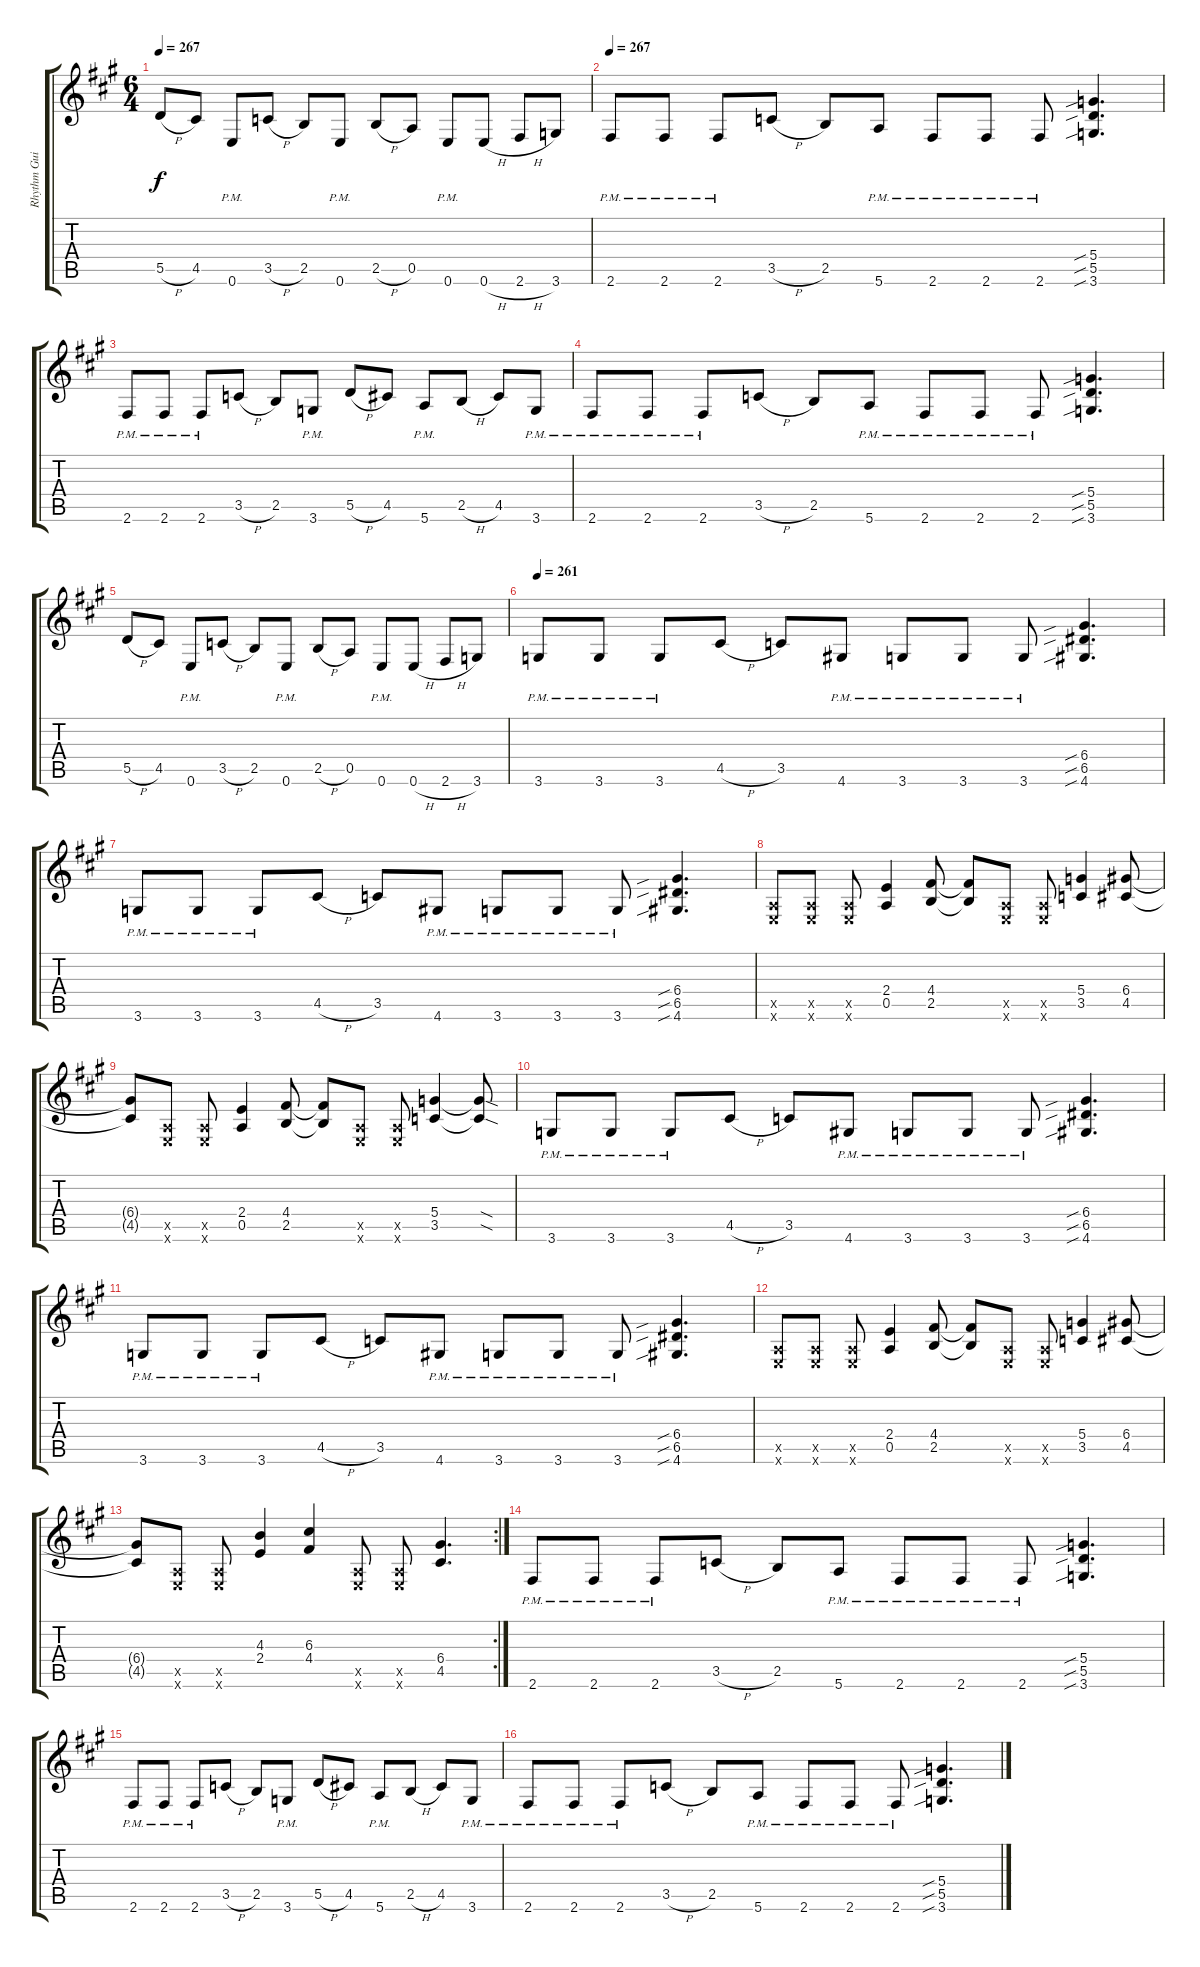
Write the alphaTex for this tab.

\track ("Rhythm Guitar - L" "Rhythm Gui") {instrument distortionguitar}
\staff {score tabs}
\tuning (E4 B3 G3 D3 A2 E2) {hide}
\ts (6 4)
\tempo 267
\clef g2
\ks a
5.5{h}.8{dy f} 4.5.8 0.6{pm}.8 3.5{h}.8 2.5.8 0.6{pm}.8 2.5{h}.8 0.5.8 0.6{pm}.8 0.6{h}.8 2.6{h}.8 3.6.8 |
\tempo 267
2.6{pm}.8 2.6{pm}.8 2.6{pm}.8 3.5{h}.8 2.5.8 5.6{pm}.8 2.6{pm}.8 2.6{pm}.8 2.6{pm}.8 (5.4{sib} 5.5{sib} 3.6{sib}).4{d} |
2.6{pm}.8 2.6{pm}.8 2.6{pm}.8 3.5{h}.8 2.5.8 3.6{pm}.8 5.5{h}.8 4.5.8 5.6{pm}.8 2.5{h}.8 4.5.8 3.6{pm}.8 |
2.6{pm}.8 2.6{pm}.8 2.6{pm}.8 3.5{h}.8 2.5.8 5.6{pm}.8 2.6{pm}.8 2.6{pm}.8 2.6{pm}.8 (5.4{sib} 5.5{sib} 3.6{sib}).4{d} |
5.5{h}.8 4.5.8 0.6{pm}.8 3.5{h}.8 2.5.8 0.6{pm}.8 2.5{h}.8 0.5.8 0.6{pm}.8 0.6{h}.8 2.6{h}.8 3.6.8 |
\tempo 261
3.6{pm}.8 3.6{pm}.8 3.6{pm}.8 4.5{h}.8 3.5.8 4.6{pm}.8 3.6{pm}.8 3.6{pm}.8 3.6{pm}.8 (6.4{sib} 6.5{sib} 4.6{sib}).4{d} |
3.6{pm}.8 3.6{pm}.8 3.6{pm}.8 4.5{h}.8 3.5.8 4.6{pm}.8 3.6{pm}.8 3.6{pm}.8 3.6{pm}.8 (6.4{sib} 6.5{sib} 4.6{sib}).4{d} |
(0.5{x} 0.6{x}).8 (0.5{x} 0.6{x}).8 (0.5{x} 0.6{x}).8 (2.4 0.5).4 (4.4 2.5).8 (4.4{t} 2.5{t}).8 (0.5{x} 0.6{x}).8 (0.5{x} 0.6{x}).8 (5.4 3.5).4 (6.4 4.5).8 |
(6.4{t} 4.5{t}).8 (0.5{x} 0.6{x}).8 (0.5{x} 0.6{x}).8 (2.4 0.5).4 (4.4 2.5).8 (4.4{t} 2.5{t}).8 (0.5{x} 0.6{x}).8 (0.5{x} 0.6{x}).8 (5.4 3.5).4 (5.4{sod t} 3.5{sod t}).8 |
3.6{pm}.8 3.6{pm}.8 3.6{pm}.8 4.5{h}.8 3.5.8 4.6{pm}.8 3.6{pm}.8 3.6{pm}.8 3.6{pm}.8 (6.4{sib} 6.5{sib} 4.6{sib}).4{d} |
3.6{pm}.8 3.6{pm}.8 3.6{pm}.8 4.5{h}.8 3.5.8 4.6{pm}.8 3.6{pm}.8 3.6{pm}.8 3.6{pm}.8 (6.4{sib} 6.5{sib} 4.6{sib}).4{d} |
(0.5{x} 0.6{x}).8 (0.5{x} 0.6{x}).8 (0.5{x} 0.6{x}).8 (2.4 0.5).4 (4.4 2.5).8 (4.4{t} 2.5{t}).8 (0.5{x} 0.6{x}).8 (0.5{x} 0.6{x}).8 (5.4 3.5).4 (6.4 4.5).8 |
\rc 2
(6.4{t} 4.5{t}).8 (0.5{x} 0.6{x}).8 (0.5{x} 0.6{x}).8 (4.3 2.4).4 (6.3 4.4).4 (0.5{x} 0.6{x}).8 (0.5{x} 0.6{x}).8 (6.4 4.5).4{d} |
2.6{pm}.8 2.6{pm}.8 2.6{pm}.8 3.5{h}.8 2.5.8 5.6{pm}.8 2.6{pm}.8 2.6{pm}.8 2.6{pm}.8 (5.4{sib} 5.5{sib} 3.6{sib}).4{d} |
2.6{pm}.8 2.6{pm}.8 2.6{pm}.8 3.5{h}.8 2.5.8 3.6{pm}.8 5.5{h}.8 4.5.8 5.6{pm}.8 2.5{h}.8 4.5.8 3.6{pm}.8 |
2.6{pm}.8 2.6{pm}.8 2.6{pm}.8 3.5{h}.8 2.5.8 5.6{pm}.8 2.6{pm}.8 2.6{pm}.8 2.6{pm}.8 (5.4{sib} 5.5{sib} 3.6{sib}).4{d}
